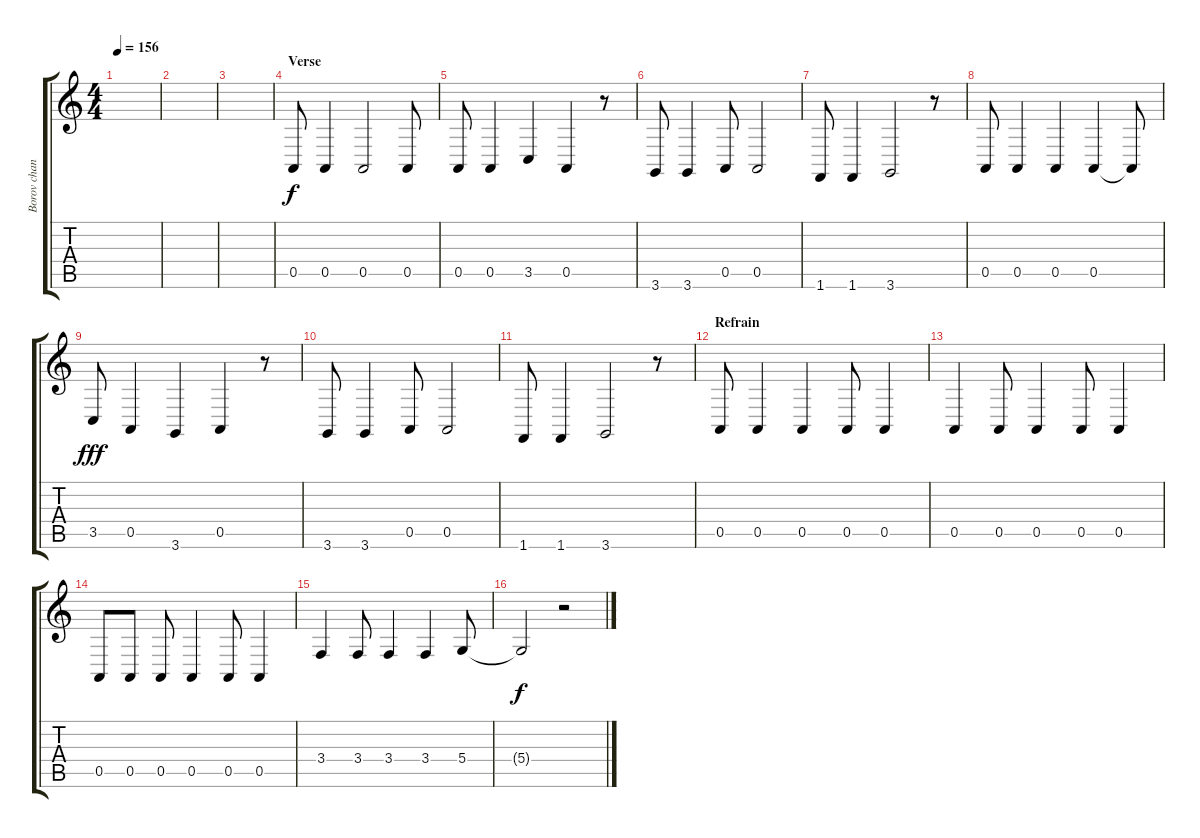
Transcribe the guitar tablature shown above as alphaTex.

\track ("Borov chant " "Borov chan") {instrument baritonesax}
\staff {score tabs}
\tuning (E4 B3 G3 D3 A2 E2) {hide}
\ts (4 4)
\tempo 156
\clef g2
\ks c
|
|
|
\section ("" "Verse")
0.5.8 0.5.4 0.5.2 0.5.8 |
0.5.8 0.5.4 3.5.4 0.5.4 r.8 |
3.6.8 3.6.4 0.5.8 0.5.2 |
1.6.8 1.6.4 3.6.2 r.8 |
0.5.8 0.5.4 0.5.4 0.5.4 0.5{t}.8{dy f} |
3.5.8{dy fff} 0.5.4 3.6.4 0.5.4 r.8 |
3.6.8 3.6.4 0.5.8 0.5.2 |
1.6.8 1.6.4 3.6.2 r.8 |
\section ("" "Refrain")
0.5.8 0.5.4 0.5.4 0.5.8 0.5.4 |
0.5.4 0.5.8 0.5.4 0.5.8 0.5.4 |
0.5.8 0.5.8 0.5.8 0.5.4 0.5.8 0.5.4 |
3.4.4 3.4.8 3.4.4 3.4.4 5.4.8 |
5.4{t}.2{dy f} r.2
